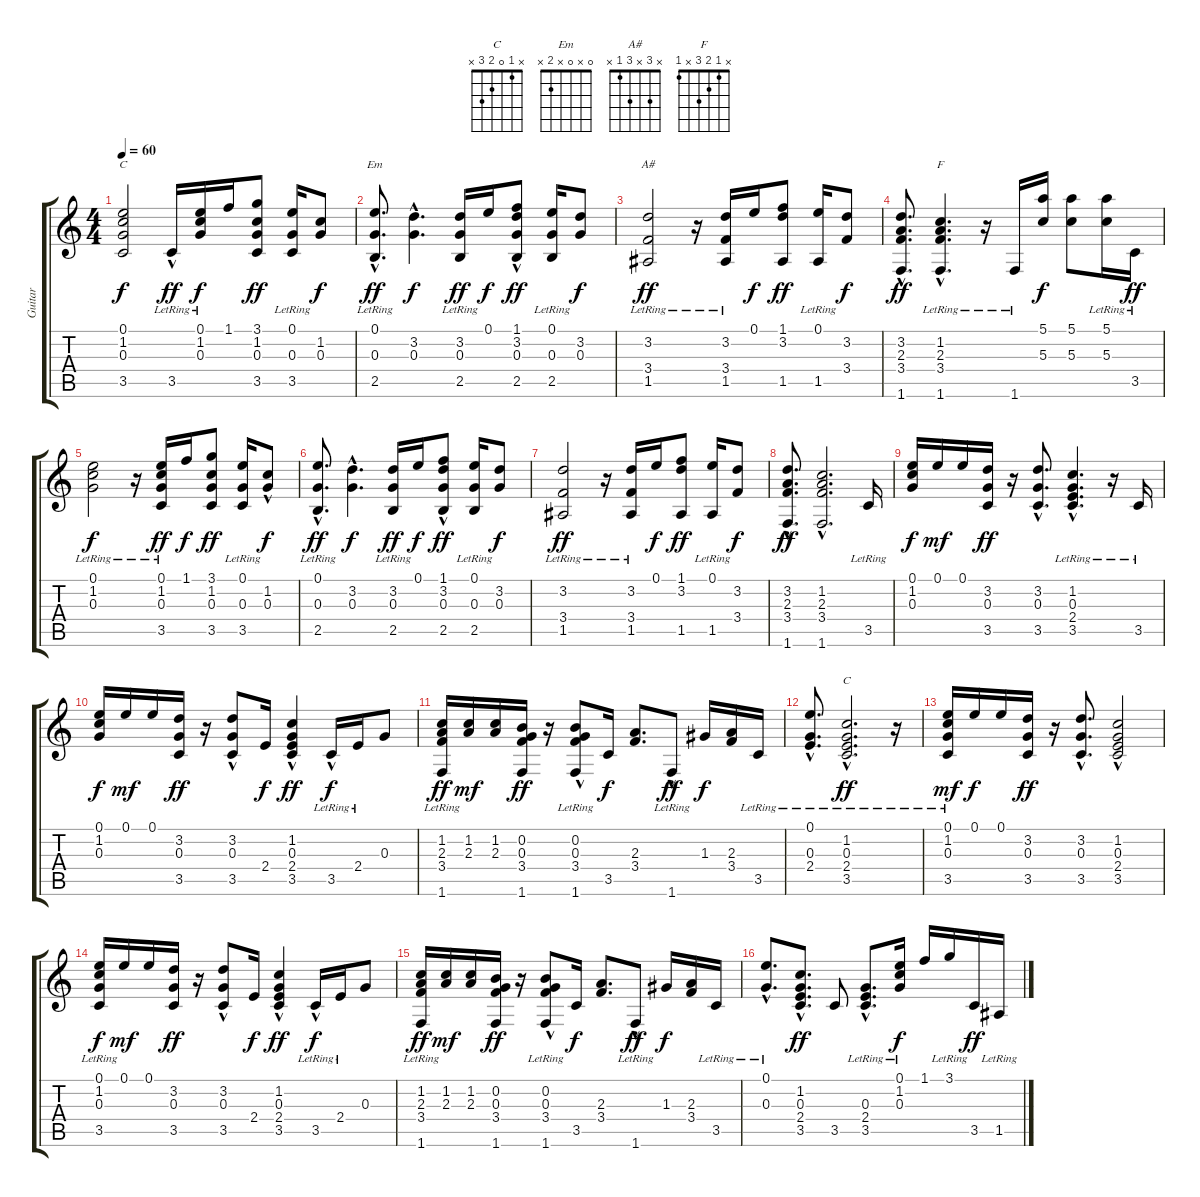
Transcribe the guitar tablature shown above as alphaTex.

\track ("Guitar" "Guitar") {instrument acousticguitarsteel}
\staff {score tabs}
\tuning (E4 B3 G3 D3 A2 E2) {hide}
\chord ("C" 0 1 0 2 3 x)
\chord ("Em" 0 x 0 x 2 x)
\chord ("A#" x 3 x 3 1 x)
\chord ("F" x 1 2 3 x 1)
\chord ("C" x 1 0 2 3 x)
\ts (4 4)
\tempo 60
\clef g2
\ks c
(0.1 1.2 0.3 3.5).2{ch "C" dy f instrument acousticguitarsteel} 3.5{hac lr}.16{dy ff} (0.1 1.2{lr} 0.3{lr}).16{dy f} 1.1.16 (3.1 1.2 0.3 3.5).8{dy ff} (0.1{lr} 0.3 3.5{lr}).16 (1.2 0.3).8{dy f} |
(0.1{hac lr} 0.3{hac} 2.5{hac lr}).8{d ch "Em" dy ff} (3.2{hac} 0.3{hac}).4{d dy f} (3.2{lr} 0.3{lr} 2.5{lr}).16{dy ff} 0.1.16{dy f} (1.1 3.2 0.3{hac} 2.5).8{dy ff} (0.1{lr} 0.3 2.5{lr}).16 (3.2 0.3).8{dy f} |
(3.2{lr} 3.4{lr} 1.5{lr}).2{ch "A#" dy ff} r.16 (3.2{lr} 3.4{lr} 1.5{lr}).16 0.1.16{dy f} (1.1 3.2 1.5).8{dy ff} (0.1{lr} 1.5{lr}).16 (3.2 3.4).8{dy f} |
(3.2{hac} 2.3{hac} 3.4{hac} 1.6{hac}).8{d dy ff} (1.2{hac lr} 2.3{hac lr} 3.4{hac lr} 1.6{hac}).4{d ch "F"} r.16 1.6{lr}.16 (5.1 5.3).16{dy f} (5.1 5.3).8 (5.1{lr} 5.3{lr}).16 3.5{lr}.16{dy ff} |
(0.1{lr} 1.2{lr} 0.3{lr}).2{dy f} r.16 (0.1 1.2{lr} 0.3{lr} 3.5{lr}).16{dy ff} 1.1.16{dy f} (3.1 1.2 0.3 3.5).8{dy ff} (0.1{lr} 0.3 3.5{lr}).16 (1.2{hac} 0.3).8{dy f} |
(0.1{hac lr} 0.3{hac} 2.5{hac lr}).8{d dy ff} (3.2{hac} 0.3{hac}).4{d dy f} (3.2{lr} 0.3{lr} 2.5{lr}).16{dy ff} 0.1.16{dy f} (1.1 3.2 0.3{hac} 2.5).8{dy ff} (0.1{lr} 0.3 2.5{lr}).16 (3.2 0.3).8{dy f} |
(3.2{lr} 3.4{lr} 1.5{lr}).2{dy ff} r.16 (3.2{lr} 3.4{lr} 1.5{lr}).16 0.1.16{dy f} (1.1 3.2 1.5).8{dy ff} (0.1{lr} 1.5{lr}).16 (3.2 3.4).8{dy f} |
(3.2{hac} 2.3{hac} 3.4{hac} 1.6{hac}).8{d dy ff} (1.2{hac} 2.3{hac} 3.4{hac} 1.6{hac}).2{d} 3.5{lr}.16 |
(0.1 1.2 0.3).16{dy f} 0.1.16{dy mf} 0.1.16 (3.2 0.3 3.5).16{dy ff} r.16 (3.2{hac} 0.3 3.5).8{d} (1.2{hac lr} 0.3{hac lr} 2.4{hac lr} 3.5{hac lr}).4{d} r.16 3.5{lr}.16 |
(0.1 1.2 0.3).16{dy f} 0.1.16{dy mf} 0.1.16 (3.2 0.3 3.5).16{dy ff} r.16 (3.2{hac} 0.3{hac} 3.5{hac}).8 2.4.16{dy f} (1.2{hac} 0.3 2.4 3.5{hac}).4{dy ff} 3.5{hac lr}.16{dy f} 2.4{lr}.16 0.3.8 |
(1.2 2.3 3.4 1.6{lr}).16{dy ff} (1.2 2.3).16{dy mf} (1.2 2.3).16 (0.2 0.3 3.4 1.6).16{dy ff} r.16 (0.2{hac} 0.3{hac} 3.4 1.6{hac lr}).8 3.5.16{dy f} (2.3 3.4).8{d} 1.6{hac lr}.8{dy ff} 1.3.16{dy f} (2.3 3.4).16 3.5{lr}.16 |
(0.1{hac lr} 0.3{hac} 2.4{hac}).8{d} (1.2{hac lr} 0.3{hac lr} 2.4{hac lr} 3.5{hac lr}).2{d ch "C" dy ff} r.16 |
(0.1 1.2 0.3 3.5{lr}).16{dy mf} 0.1.16{dy f} 0.1.16 (3.2 0.3 3.5).16{dy ff} r.16 (3.2{hac} 0.3{hac} 3.5{hac}).8{d} (1.2{hac} 0.3 2.4 3.5{hac}).2 |
(0.1 1.2 0.3 3.5{lr}).16{dy f} 0.1.16{dy mf} 0.1.16 (3.2 0.3 3.5).16{dy ff} r.16 (3.2{hac} 0.3{hac} 3.5{hac}).8 2.4.16{dy f} (1.2{hac} 0.3 2.4 3.5{hac}).4{dy ff} 3.5{hac lr}.16{dy f} 2.4{lr}.16 0.3.8 |
(1.2 2.3 3.4 1.6{lr}).16{dy ff} (1.2 2.3).16{dy mf} (1.2 2.3).16 (0.2 0.3 3.4 1.6).16{dy ff} r.16 (0.2{hac} 0.3{hac} 3.4 1.6{hac lr}).8 3.5.16{dy f} (2.3 3.4).8{d} 1.6{hac lr}.8{dy ff} 1.3.16{dy f} (2.3 3.4).16 3.5{lr}.16 |
(0.1{hac lr} 0.3{hac}).8{d} (1.2{hac} 0.3{hac} 2.4{hac} 3.5{hac}).8{d dy ff} 3.5.8 (0.3{hac} 2.4{hac} 3.5{hac lr}).8{d} (0.1 1.2{lr} 0.3{lr}).16{dy f} 1.1.16 3.1{lr}.16 3.5.16{dy ff} 1.5{lr}.16
